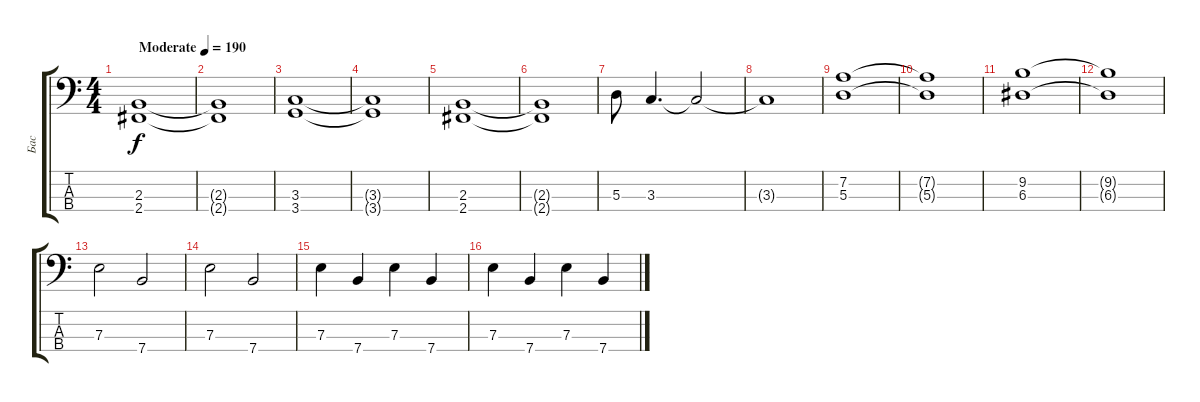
\track ("Бас" "Бас") {instrument electricbassfinger}
\staff {score tabs}
\tuning (G2 D2 A1 E1) {hide}
\ts (4 4)
\tempo (190 "Moderate")
\clef f4
\ks c
(2.3 2.4).1{dy f instrument electricbassfinger} |
(2.3{t} 2.4{t}).1 |
(3.3 3.4).1 |
(3.3{t} 3.4{t}).1 |
(2.3 2.4).1 |
(2.3{t} 2.4{t}).1 |
5.3.8 3.3.4{d} 3.3{t}.2 |
3.3{t}.1 |
(7.2 5.3).1 |
(7.2{t} 5.3{t}).1 |
(9.2 6.3).1 |
(9.2{t} 6.3{t}).1 |
7.3.2 7.4.2 |
7.3.2 7.4.2 |
7.3.4 7.4.4 7.3.4 7.4.4 |
7.3.4 7.4.4 7.3.4 7.4.4
